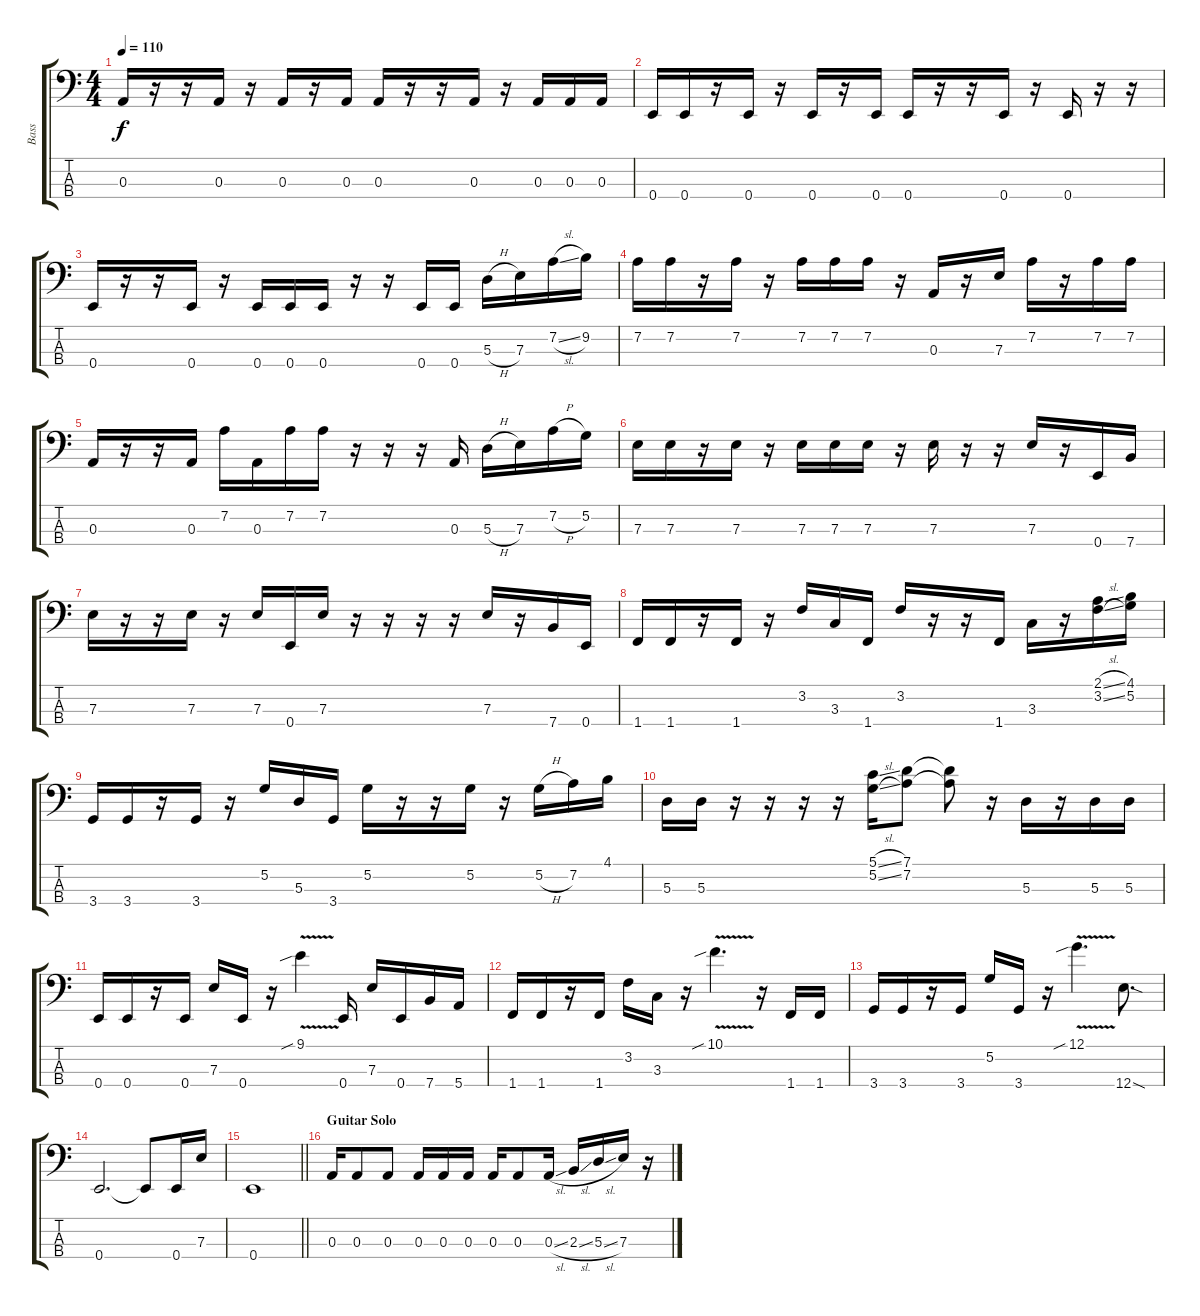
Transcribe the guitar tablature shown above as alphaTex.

\track ("Bass" "Bass") {instrument electricbasspick}
\staff {score tabs}
\tuning (G2 D2 A1 E1) {hide}
\ts (4 4)
\tempo 110
\clef f4
\ks c
0.3.16{dy f} r.16 r.16 0.3.16 r.16 0.3.16 r.16 0.3.16 0.3.16 r.16 r.16 0.3.16 r.16 0.3.16 0.3.16 0.3.16 |
0.4.16 0.4.16 r.16 0.4.16 r.16 0.4.16 r.16 0.4.16 0.4.16 r.16 r.16 0.4.16 r.16 0.4.16 r.16 r.16 |
0.4.16 r.16 r.16 0.4.16 r.16 0.4.16 0.4.16 0.4.16 r.16 r.16 0.4.16 0.4.16 5.3{h}.16 7.3.16 7.2{sl}.16 9.2.16 |
7.2.16 7.2.16 r.16 7.2.16 r.16 7.2.16 7.2.16 7.2.16 r.16 0.3.16 r.16 7.3.16 7.2.16 r.16 7.2.16 7.2.16 |
0.3.16 r.16 r.16 0.3.16 7.2.16 0.3.16 7.2.16 7.2.16 r.16 r.16 r.16 0.3.16 5.3{h}.16 7.3.16 7.2{h}.16 5.2.16 |
7.3.16 7.3.16 r.16 7.3.16 r.16 7.3.16 7.3.16 7.3.16 r.16 7.3.16 r.16 r.16 7.3.16 r.16 0.4.16 7.4.16 |
7.3.16 r.16 r.16 7.3.16 r.16 7.3.16 0.4.16 7.3.16 r.16 r.16 r.16 r.16 7.3.16 r.16 7.4.16 0.4.16 |
1.4.16 1.4.16 r.16 1.4.16 r.16 3.2.16 3.3.16 1.4.16 3.2.16 r.16 r.16 1.4.16 3.3.16 r.16 (2.1{sl} 3.2{sl}).16 (4.1 5.2).16 |
3.4.16 3.4.16 r.16 3.4.16 r.16 5.2.16 5.3.16 3.4.16 5.2.16 r.16 r.16 5.2.16 r.16 5.2{h}.16 7.2.16 4.1.16 |
5.3.16 5.3.16 r.16 r.16 r.16 r.16 (5.1{sl} 5.2{sl}).16 (7.1 7.2).8 (7.1{t} 7.2{t}).8 r.16 5.3.16 r.16 5.3.16 5.3.16 |
0.4.16 0.4.16 r.16 0.4.16 7.3.16 0.4.16 r.16 9.1{v sib}.4 0.4.16 7.3.16 0.4.16 7.4.16 5.4.16 |
1.4.16 1.4.16 r.16 1.4.16 3.2.16 3.3.16 r.16 10.1{v sib}.4{d} r.16 1.4.16 1.4.16 |
3.4.16 3.4.16 r.16 3.4.16 5.2.16 3.4.16 r.16 12.1{v sib}.4{d} 12.4{sod}.8{d} |
0.4.2{d} 0.4{t}.8 0.4.16 7.3.16 |
\barLineRight lightlight
0.4.1 |
\section ("" "Guitar Solo")
0.3.16 0.3.8 0.3.8 0.3.16 0.3.16 0.3.16 0.3.16 0.3.8 0.3{sl}.16 2.3{sl}.16 5.3{sl}.16 7.3.16 r.16
